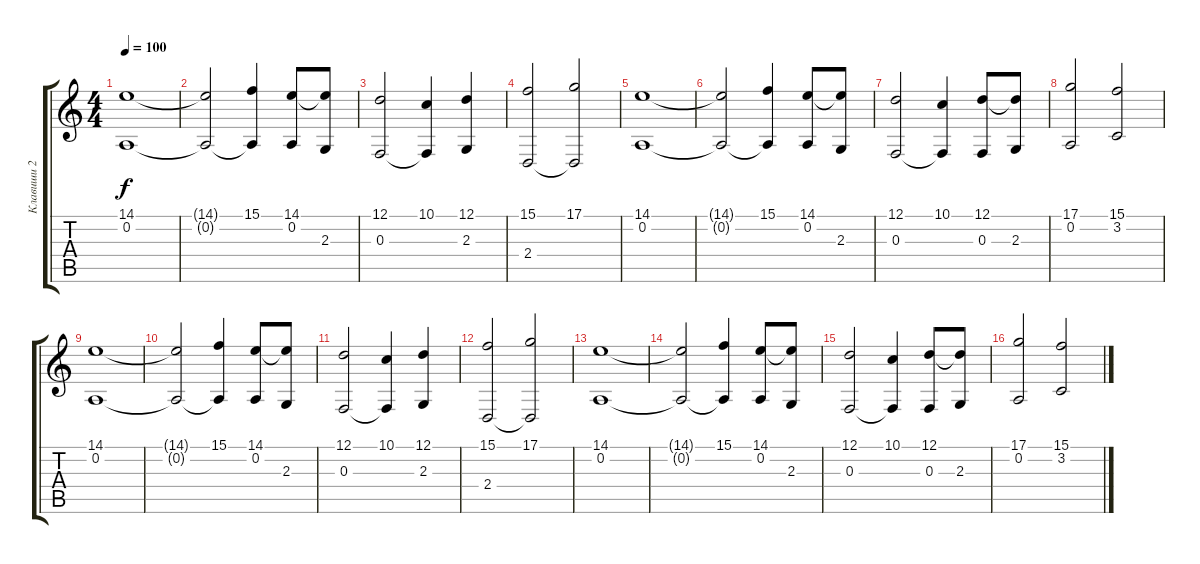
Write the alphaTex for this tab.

\track ("Клавиши 2" "Клавиши 2") {instrument choiraahs}
\staff {score tabs}
\tuning (D4 A3 F3 C3 G2 D2) {hide}
\ts (4 4)
\tempo 100
\clef g2
\ks c
(14.1 0.2).1{dy f} |
(14.1{t} 0.2{t}).2 (15.1 0.2{t}).4 (14.1 0.2).8 (14.1{t} 2.3).8 |
(12.1 0.3).2 (10.1 0.3{t}).4 (12.1 2.3).4 |
(15.1 2.4).2 (17.1 2.4{t}).2 |
(14.1 0.2).1 |
(14.1{t} 0.2{t}).2 (15.1 0.2{t}).4 (14.1 0.2).8 (14.1{t} 2.3).8 |
(12.1 0.3).2 (10.1 0.3{t}).4 (12.1 0.3).8 (12.1{t} 2.3).8 |
(17.1 0.2).2 (15.1 3.2).2 |
(14.1 0.2).1 |
(14.1{t} 0.2{t}).2 (15.1 0.2{t}).4 (14.1 0.2).8 (14.1{t} 2.3).8 |
(12.1 0.3).2 (10.1 0.3{t}).4 (12.1 2.3).4 |
(15.1 2.4).2 (17.1 2.4{t}).2 |
(14.1 0.2).1 |
(14.1{t} 0.2{t}).2 (15.1 0.2{t}).4 (14.1 0.2).8 (14.1{t} 2.3).8 |
(12.1 0.3).2 (10.1 0.3{t}).4 (12.1 0.3).8 (12.1{t} 2.3).8 |
(17.1 0.2).2 (15.1 3.2).2
